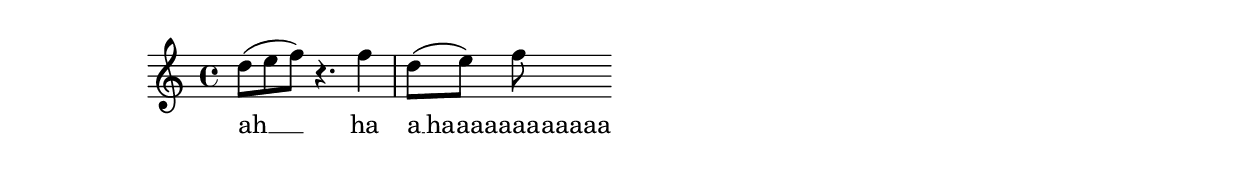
\version "2.11.51"

\header {

    texidoc= "A LyricExtender may span several notes.  A LyricExtender
does not extend past a rest, or past the next lyric syllable."

}

\layout { ragged-right = ##t }

\relative c''{
    d8( e f) r4. 
    f4
    d8[( e)] f
}
\addlyrics { ah __ ha a __ haaaaaaaaaaaa }




